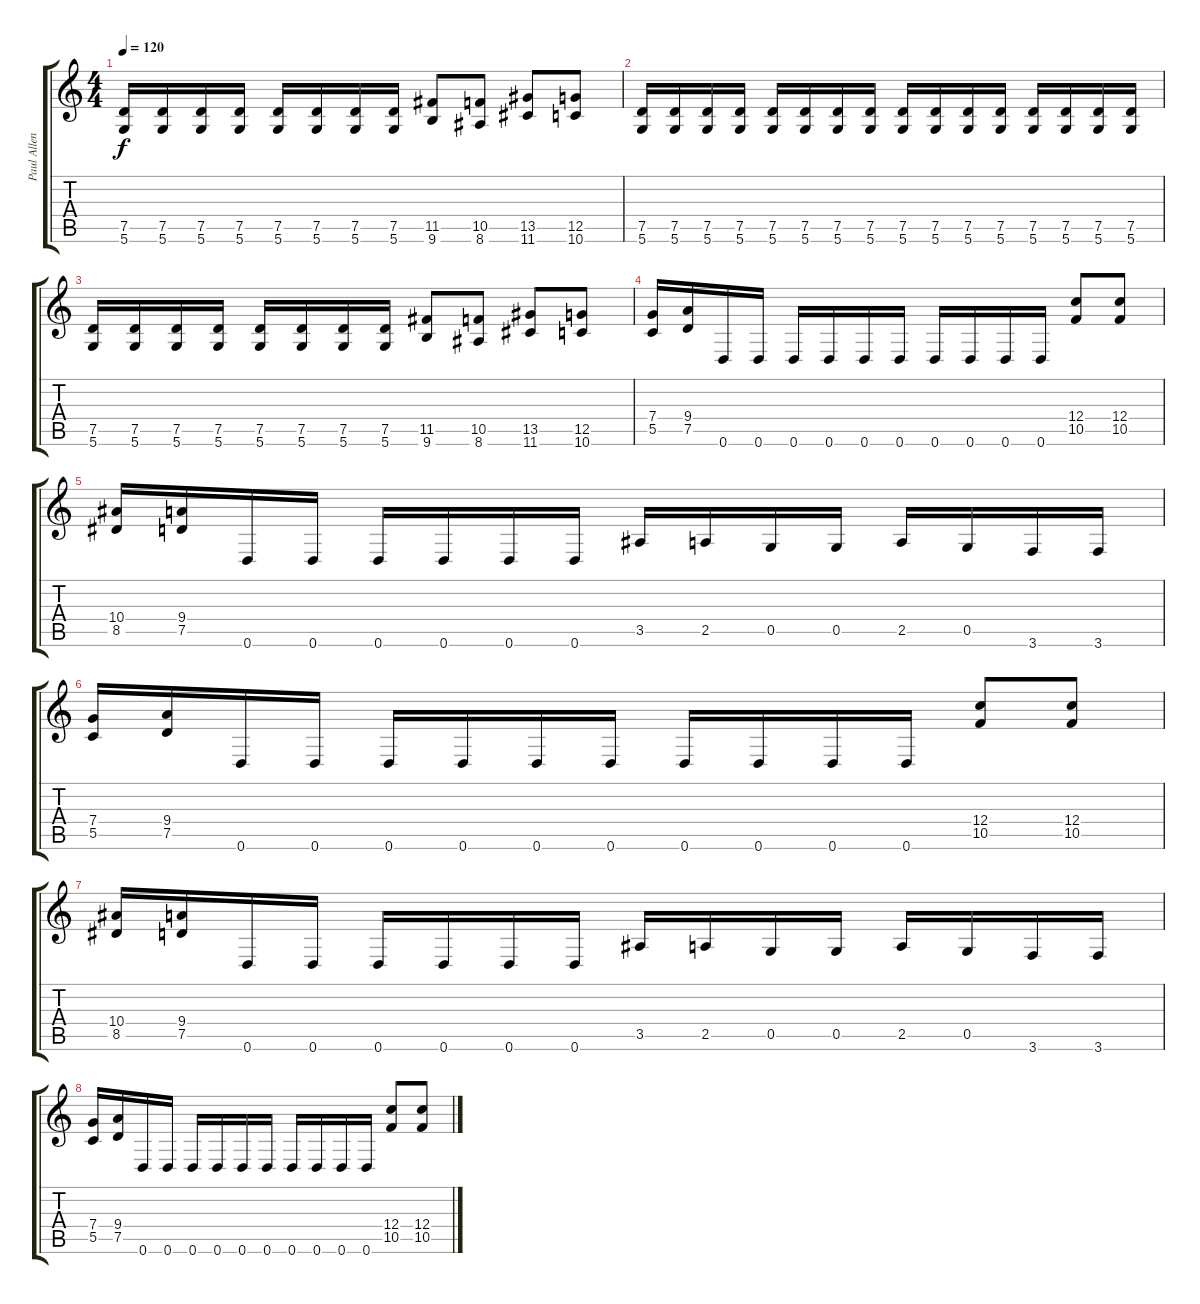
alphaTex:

\track ("Paul Allender (Guitar)" "Paul Allen") {instrument overdrivenguitar}
\staff {score tabs}
\tuning (D4 A3 F3 C3 G2 D2) {hide}
\ts (4 4)
\tempo 120
\clef g2
\ks c
(7.5 5.6).16{dy f} (7.5 5.6).16 (7.5 5.6).16 (7.5 5.6).16 (7.5 5.6).16 (7.5 5.6).16 (7.5 5.6).16 (7.5 5.6).16 (11.5 9.6).8 (10.5 8.6).8 (13.5 11.6).8 (12.5 10.6).8 |
(7.5 5.6).16 (7.5 5.6).16 (7.5 5.6).16 (7.5 5.6).16 (7.5 5.6).16 (7.5 5.6).16 (7.5 5.6).16 (7.5 5.6).16 (7.5 5.6).16 (7.5 5.6).16 (7.5 5.6).16 (7.5 5.6).16 (7.5 5.6).16 (7.5 5.6).16 (7.5 5.6).16 (7.5 5.6).16 |
(7.5 5.6).16 (7.5 5.6).16 (7.5 5.6).16 (7.5 5.6).16 (7.5 5.6).16 (7.5 5.6).16 (7.5 5.6).16 (7.5 5.6).16 (11.5 9.6).8 (10.5 8.6).8 (13.5 11.6).8 (12.5 10.6).8 |
(7.4 5.5).16 (9.4 7.5).16 0.6.16 0.6.16 0.6.16 0.6.16 0.6.16 0.6.16 0.6.16 0.6.16 0.6.16 0.6.16 (12.4 10.5).8 (12.4 10.5).8 |
(10.4 8.5).16 (9.4 7.5).16 0.6.16 0.6.16 0.6.16 0.6.16 0.6.16 0.6.16 3.5.16 2.5.16 0.5.16 0.5.16 2.5.16 0.5.16 3.6.16 3.6.16 |
(7.4 5.5).16 (9.4 7.5).16 0.6.16 0.6.16 0.6.16 0.6.16 0.6.16 0.6.16 0.6.16 0.6.16 0.6.16 0.6.16 (12.4 10.5).8 (12.4 10.5).8 |
(10.4 8.5).16 (9.4 7.5).16 0.6.16 0.6.16 0.6.16 0.6.16 0.6.16 0.6.16 3.5.16 2.5.16 0.5.16 0.5.16 2.5.16 0.5.16 3.6.16 3.6.16 |
(7.4 5.5).16 (9.4 7.5).16 0.6.16 0.6.16 0.6.16 0.6.16 0.6.16 0.6.16 0.6.16 0.6.16 0.6.16 0.6.16 (12.4 10.5).8 (12.4 10.5).8
